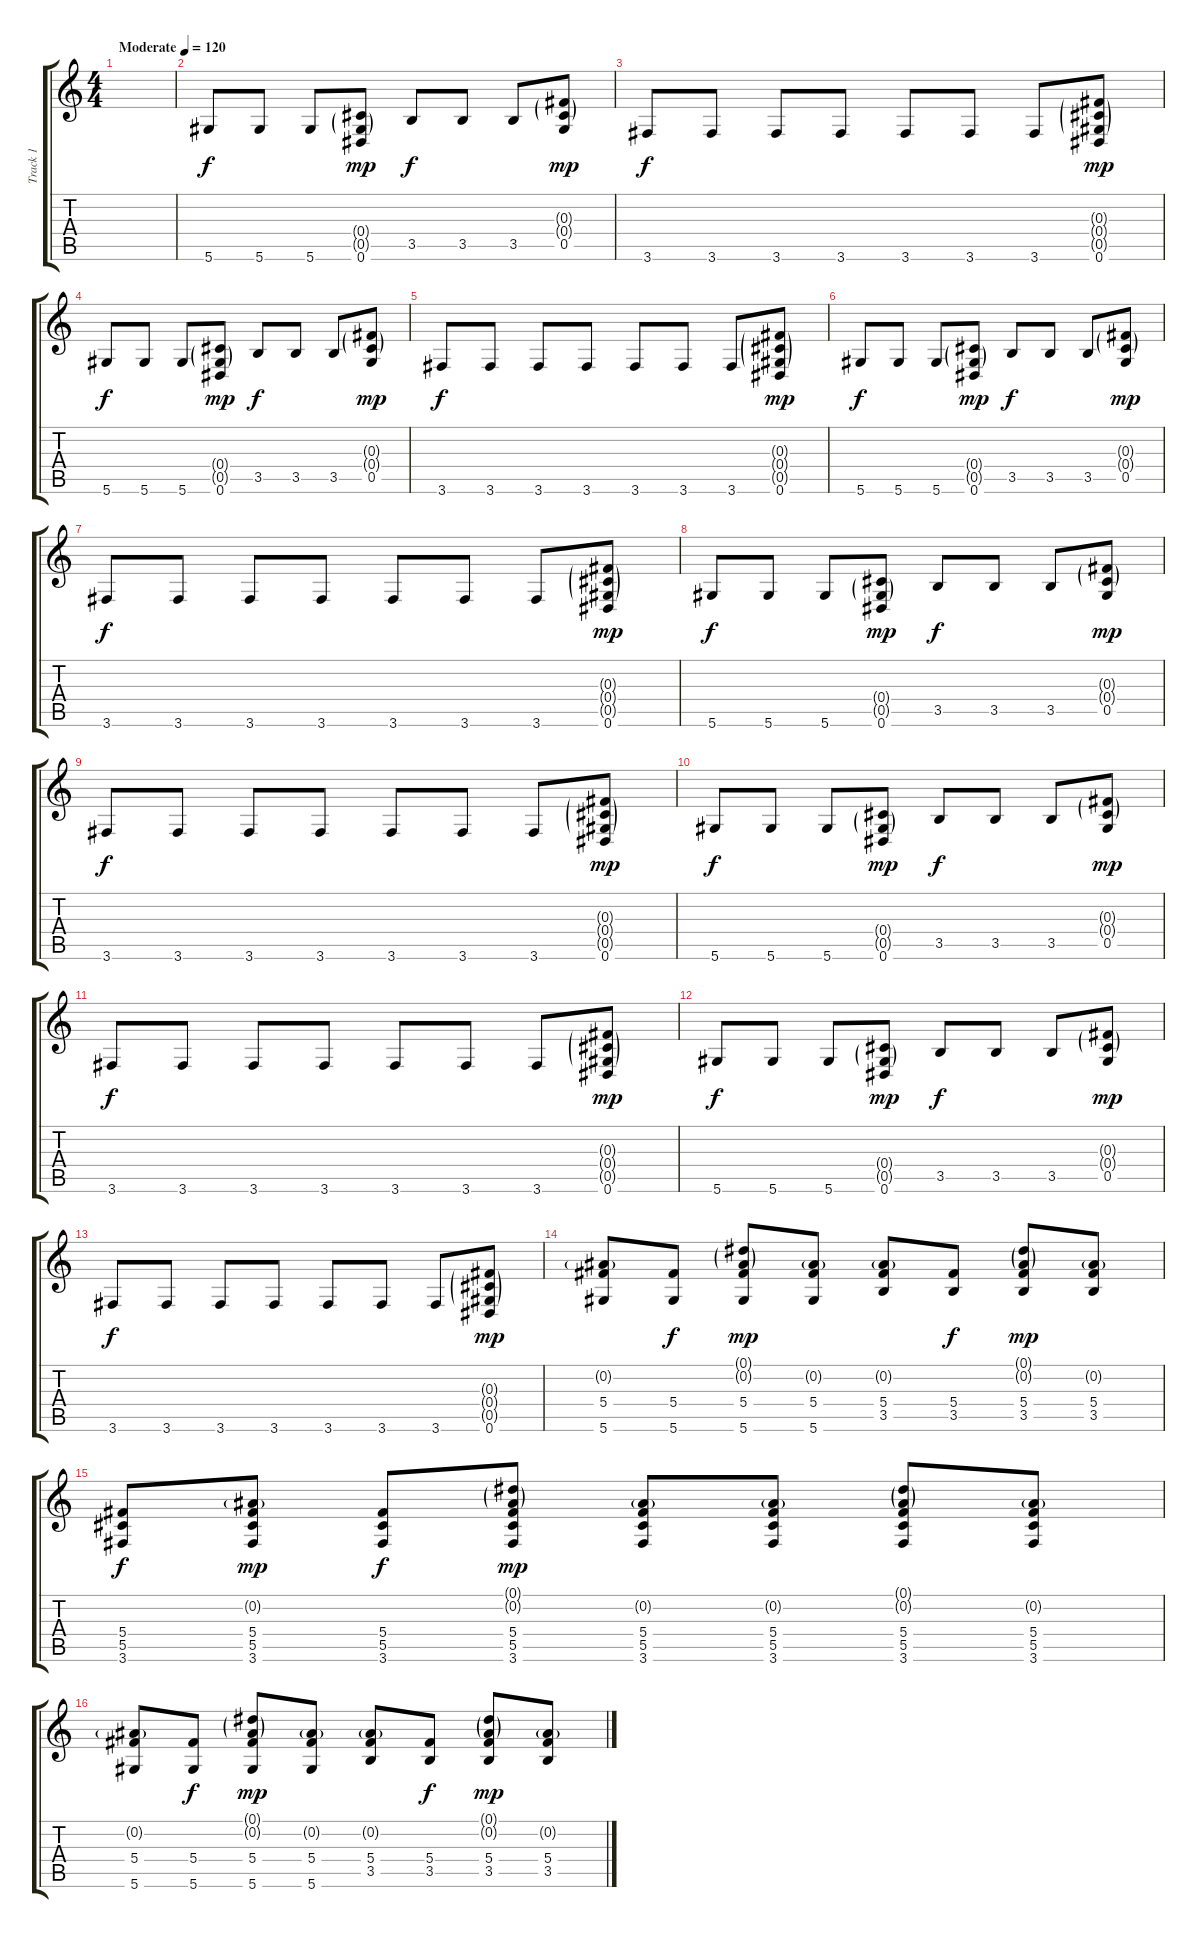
\track ("Track 1" "Track 1") {instrument acousticguitarsteel}
\staff {score tabs}
\tuning (Eb4 Bb3 Gb3 Db3 Ab2 Eb2) {hide}
\ts (4 4)
\tempo (120 "Moderate")
\clef g2
\ks c
|
5.6.8 5.6.8 5.6.8 (0.4{g} 0.5{g} 0.6).8{dy mp} 3.5.8{dy f} 3.5.8 3.5.8 (0.3{g} 0.4{g} 0.5).8{dy mp} |
3.6.8{dy f} 3.6.8 3.6.8 3.6.8 3.6.8 3.6.8 3.6.8 (0.3{g} 0.4{g} 0.5{g} 0.6).8{dy mp} |
5.6.8{dy f} 5.6.8 5.6.8 (0.4{g} 0.5{g} 0.6).8{dy mp} 3.5.8{dy f} 3.5.8 3.5.8 (0.3{g} 0.4{g} 0.5).8{dy mp} |
3.6.8{dy f} 3.6.8 3.6.8 3.6.8 3.6.8 3.6.8 3.6.8 (0.3{g} 0.4{g} 0.5{g} 0.6).8{dy mp} |
5.6.8{dy f} 5.6.8 5.6.8 (0.4{g} 0.5{g} 0.6).8{dy mp} 3.5.8{dy f} 3.5.8 3.5.8 (0.3{g} 0.4{g} 0.5).8{dy mp} |
3.6.8{dy f} 3.6.8 3.6.8 3.6.8 3.6.8 3.6.8 3.6.8 (0.3{g} 0.4{g} 0.5{g} 0.6).8{dy mp} |
5.6.8{dy f} 5.6.8 5.6.8 (0.4{g} 0.5{g} 0.6).8{dy mp} 3.5.8{dy f} 3.5.8 3.5.8 (0.3{g} 0.4{g} 0.5).8{dy mp} |
3.6.8{dy f} 3.6.8 3.6.8 3.6.8 3.6.8 3.6.8 3.6.8 (0.3{g} 0.4{g} 0.5{g} 0.6).8{dy mp} |
5.6.8{dy f} 5.6.8 5.6.8 (0.4{g} 0.5{g} 0.6).8{dy mp} 3.5.8{dy f} 3.5.8 3.5.8 (0.3{g} 0.4{g} 0.5).8{dy mp} |
3.6.8{dy f} 3.6.8 3.6.8 3.6.8 3.6.8 3.6.8 3.6.8 (0.3{g} 0.4{g} 0.5{g} 0.6).8{dy mp} |
5.6.8{dy f} 5.6.8 5.6.8 (0.4{g} 0.5{g} 0.6).8{dy mp} 3.5.8{dy f} 3.5.8 3.5.8 (0.3{g} 0.4{g} 0.5).8{dy mp} |
3.6.8{dy f} 3.6.8 3.6.8 3.6.8 3.6.8 3.6.8 3.6.8 (0.3{g} 0.4{g} 0.5{g} 0.6).8{dy mp} |
(0.2{g} 5.4 5.6).8 (5.4 5.6).8{dy f} (0.1{g} 0.2{g} 5.4 5.6).8{dy mp} (0.2{g} 5.4 5.6).8 (0.2{g} 5.4 3.5).8 (5.4 3.5).8{dy f} (0.1{g} 0.2{g} 5.4 3.5).8{dy mp} (0.2{g} 5.4 3.5).8 |
(5.4 5.5 3.6).8{dy f} (0.2{g} 5.4 5.5 3.6).8{dy mp} (5.4 5.5 3.6).8{dy f} (0.1{g} 0.2{g} 5.4 5.5 3.6).8{dy mp} (0.2{g} 5.4 5.5 3.6).8 (0.2{g} 5.4 5.5 3.6).8 (0.1{g} 0.2{g} 5.4 5.5 3.6).8 (0.2{g} 5.4 5.5 3.6).8 |
(0.2{g} 5.4 5.6).8 (5.4 5.6).8{dy f} (0.1{g} 0.2{g} 5.4 5.6).8{dy mp} (0.2{g} 5.4 5.6).8 (0.2{g} 5.4 3.5).8 (5.4 3.5).8{dy f} (0.1{g} 0.2{g} 5.4 3.5).8{dy mp} (0.2{g} 5.4 3.5).8
